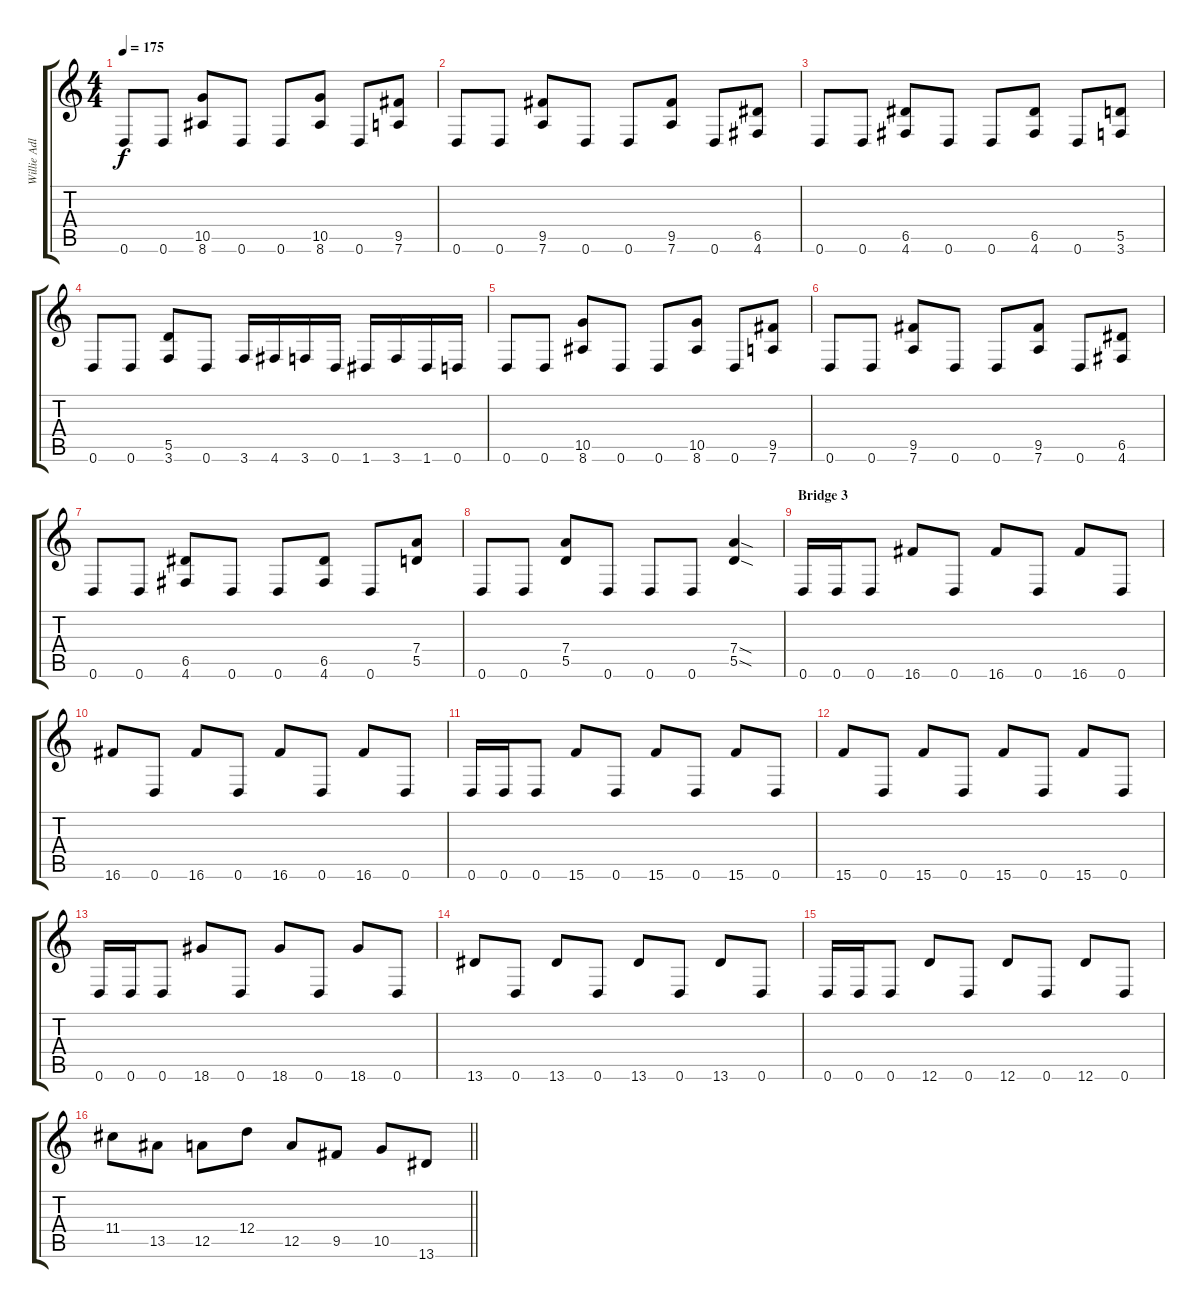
\track ("Willie Adler" "Willie Adl") {instrument distortionguitar}
\staff {score tabs}
\tuning (E4 B3 G3 D3 A2 D2) {hide}
\ts (4 4)
\tempo 175
\clef g2
\ks c
0.6.8{dy f} 0.6.8 (10.5 8.6).8 0.6.8 0.6.8 (10.5 8.6).8 0.6.8 (9.5 7.6).8 |
0.6.8 0.6.8 (9.5 7.6).8 0.6.8 0.6.8 (9.5 7.6).8 0.6.8 (6.5 4.6).8 |
0.6.8 0.6.8 (6.5 4.6).8 0.6.8 0.6.8 (6.5 4.6).8 0.6.8 (5.5 3.6).8 |
0.6.8 0.6.8 (5.5 3.6).8 0.6.8 3.6.16 4.6.16 3.6.16 0.6.16 1.6.16 3.6.16 1.6.16 0.6.16 |
0.6.8 0.6.8 (10.5 8.6).8 0.6.8 0.6.8 (10.5 8.6).8 0.6.8 (9.5 7.6).8 |
0.6.8 0.6.8 (9.5 7.6).8 0.6.8 0.6.8 (9.5 7.6).8 0.6.8 (6.5 4.6).8 |
0.6.8 0.6.8 (6.5 4.6).8 0.6.8 0.6.8 (6.5 4.6).8 0.6.8 (7.4 5.5).8 |
0.6.8 0.6.8 (7.4 5.5).8 0.6.8 0.6.8 0.6.8 (7.4{sod} 5.5{sod}).4 |
\section ("" "Bridge 3")
0.6.16 0.6.16 0.6.8 16.6.8 0.6.8 16.6.8 0.6.8 16.6.8 0.6.8 |
16.6.8 0.6.8 16.6.8 0.6.8 16.6.8 0.6.8 16.6.8 0.6.8 |
0.6.16 0.6.16 0.6.8 15.6.8 0.6.8 15.6.8 0.6.8 15.6.8 0.6.8 |
15.6.8 0.6.8 15.6.8 0.6.8 15.6.8 0.6.8 15.6.8 0.6.8 |
0.6.16 0.6.16 0.6.8 18.6.8 0.6.8 18.6.8 0.6.8 18.6.8 0.6.8 |
13.6.8 0.6.8 13.6.8 0.6.8 13.6.8 0.6.8 13.6.8 0.6.8 |
0.6.16 0.6.16 0.6.8 12.6.8 0.6.8 12.6.8 0.6.8 12.6.8 0.6.8 |
\barLineRight lightlight
11.4.8 13.5.8 12.5.8 12.4.8 12.5.8 9.5.8 10.5.8 13.6.8
